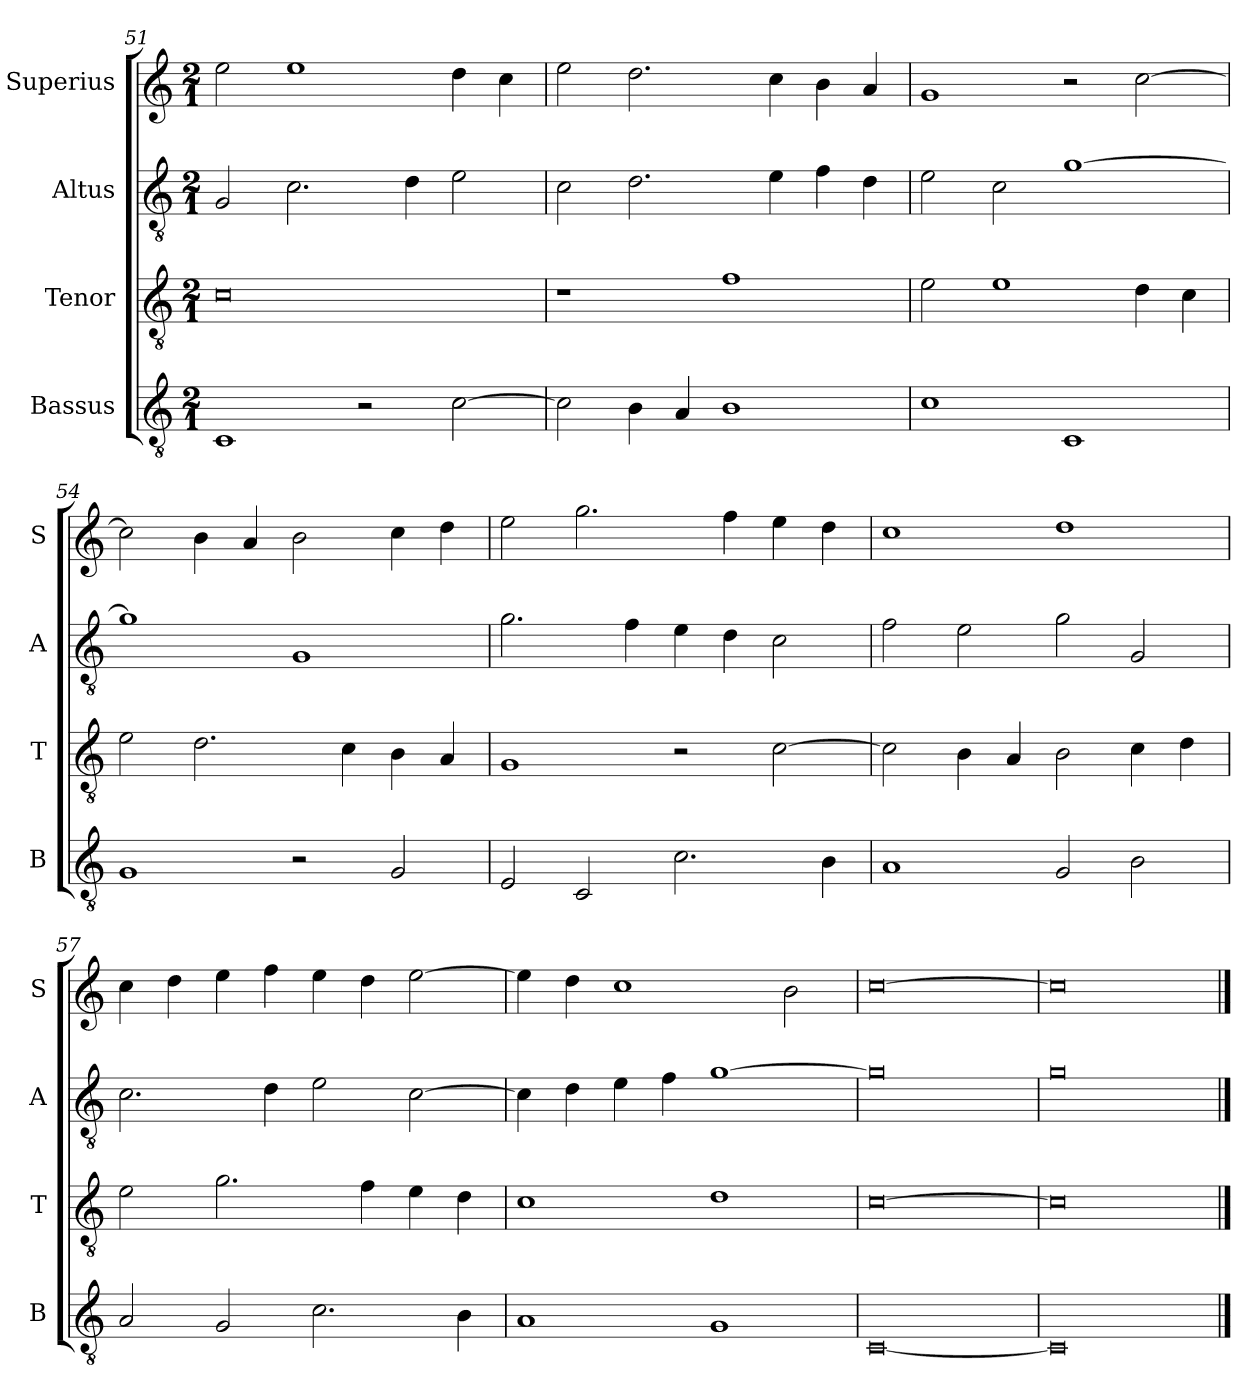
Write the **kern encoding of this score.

**kern	**kern	**kern	**kern
*part4	*part3	*part2	*part1
*staff4	*staff3	*staff2	*staff1
*I"Bassus	*I"Tenor	*I"Altus	*I"Superius
*I'B	*I'T	*I'A	*I'S
*clefGv2	*clefGv2	*clefGv2	*clefG2
*k[]	*k[]	*k[]	*k[]
*M2/1	*M2/1	*M2/1	*M2/1
=51	=51	=51	=51
1C	0c	2G/	2ee\
.	.	2.c\	1ee
2r	.	.	.
.	.	4d\	.
[2c\	.	2e\	4dd\
.	.	.	4cc\
=52	=52	=52	=52
2c\]	1r	2c\	2ee\
4B\	.	2.d\	2.dd\
4A/	.	.	.
1B	1f	.	.
.	.	4e\	4cc\
.	.	4f\	4b\
.	.	4d\	4a/
=53	=53	=53	=53
1c	2e\	2e\	1g
.	1e	2c\	.
1C	.	[1g	2r
.	4d\	.	[2cc\
.	4c\	.	.
=54	=54	=54	=54
1G	2e\	1g]	2cc\]
.	2.d\	.	4b\
.	.	.	4a/
2r	.	1G	2b\
.	4c\	.	.
2G/	4B\	.	4cc\
.	4A/	.	4dd\
=55	=55	=55	=55
2E/	1G	2.g\	2ee\
2C/	.	.	2.gg\
.	.	4f\	.
2.c\	2r	4e\	.
.	.	4d\	4ff\
.	[2c\	2c\	4ee\
4B\	.	.	4dd\
=56	=56	=56	=56
1A	2c\]	2f\	1cc
.	4B\	2e\	.
.	4A/	.	.
2G/	2B\	2g\	1dd
2B\	4c\	2G/	.
.	4d\	.	.
=57	=57	=57	=57
2A/	2e\	2.c\	4cc\
.	.	.	4dd\
2G/	2.g\	.	4ee\
.	.	4d\	4ff\
2.c\	.	2e\	4ee\
.	4f\	.	4dd\
.	4e\	[2c\	[2ee\
4B\	4d\	.	.
=58	=58	=58	=58
1A	1c	4c\]	4ee\]
.	.	4d\	4dd\
.	.	4e\	1cc
.	.	4f\	.
1G	1d	[1g	.
.	.	.	2b\
=59	=59	=59	=59
[0C	[0c	0g]	[0cc
=60	=60	=60	=60
0C]	0c]	0g	0cc]
==	==	==	==
*-	*-	*-	*-
